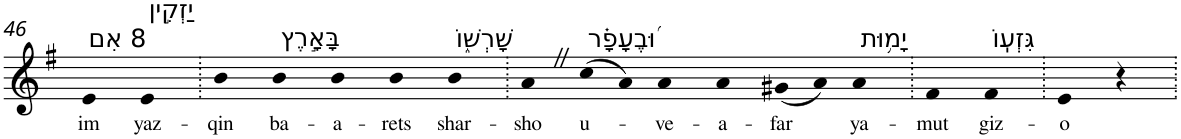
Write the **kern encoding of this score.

**kern	**text
*part1	*part1
*staff1	*staff1
*I"Piano	*
*I'Pno	*
!!LO:PB:g=z
*clefG2	*
*k[f#]	*
*G:	*
=46	=46
!LO:TX:a:t=8 אִם	!
!	!LO:LY:b
4e	im
!LO:TX:a:t=יַזְקִ֣ין	!
!	!LO:LY:b
4e	yaz-
=47.	=47.
!	!LO:LY:b
4b	-qin
!LO:TX:a:t=בָּאָ֣רֶץ	!
!	!LO:LY:b
4b	ba-
!	!LO:LY:b
4b	-a-
!	!LO:LY:b
4b	-rets
!LO:TX:a:t=שָׁרְשׁ֑וֹ	!
!	!LO:LY:b
4b	shar-
=48.	=48.
!	!LO:LY:b
4aZ	-sho
!LO:TX:a:t=וּ֝בֶעָפָ֗ר	!
!	!LO:LY:b
(8cc	u-
8a)	.
!	!LO:LY:b
4a	-ve-
!	!LO:LY:b
4a	-a-
!	!LO:LY:b
(8g#X	-far
8a)	.
!LO:TX:a:t=יָמ֥וּת	!
!	!LO:LY:b
4a	ya-
=49.	=49.
!	!LO:LY:b
4f#	-mut
!LO:TX:a:t=גִּזְעֽוֹ	!
!	!LO:LY:b
4f#	giz-
=50.	=50.
!	!LO:LY:b
4e	-o
4r	.
=.	=.
*-	*-
